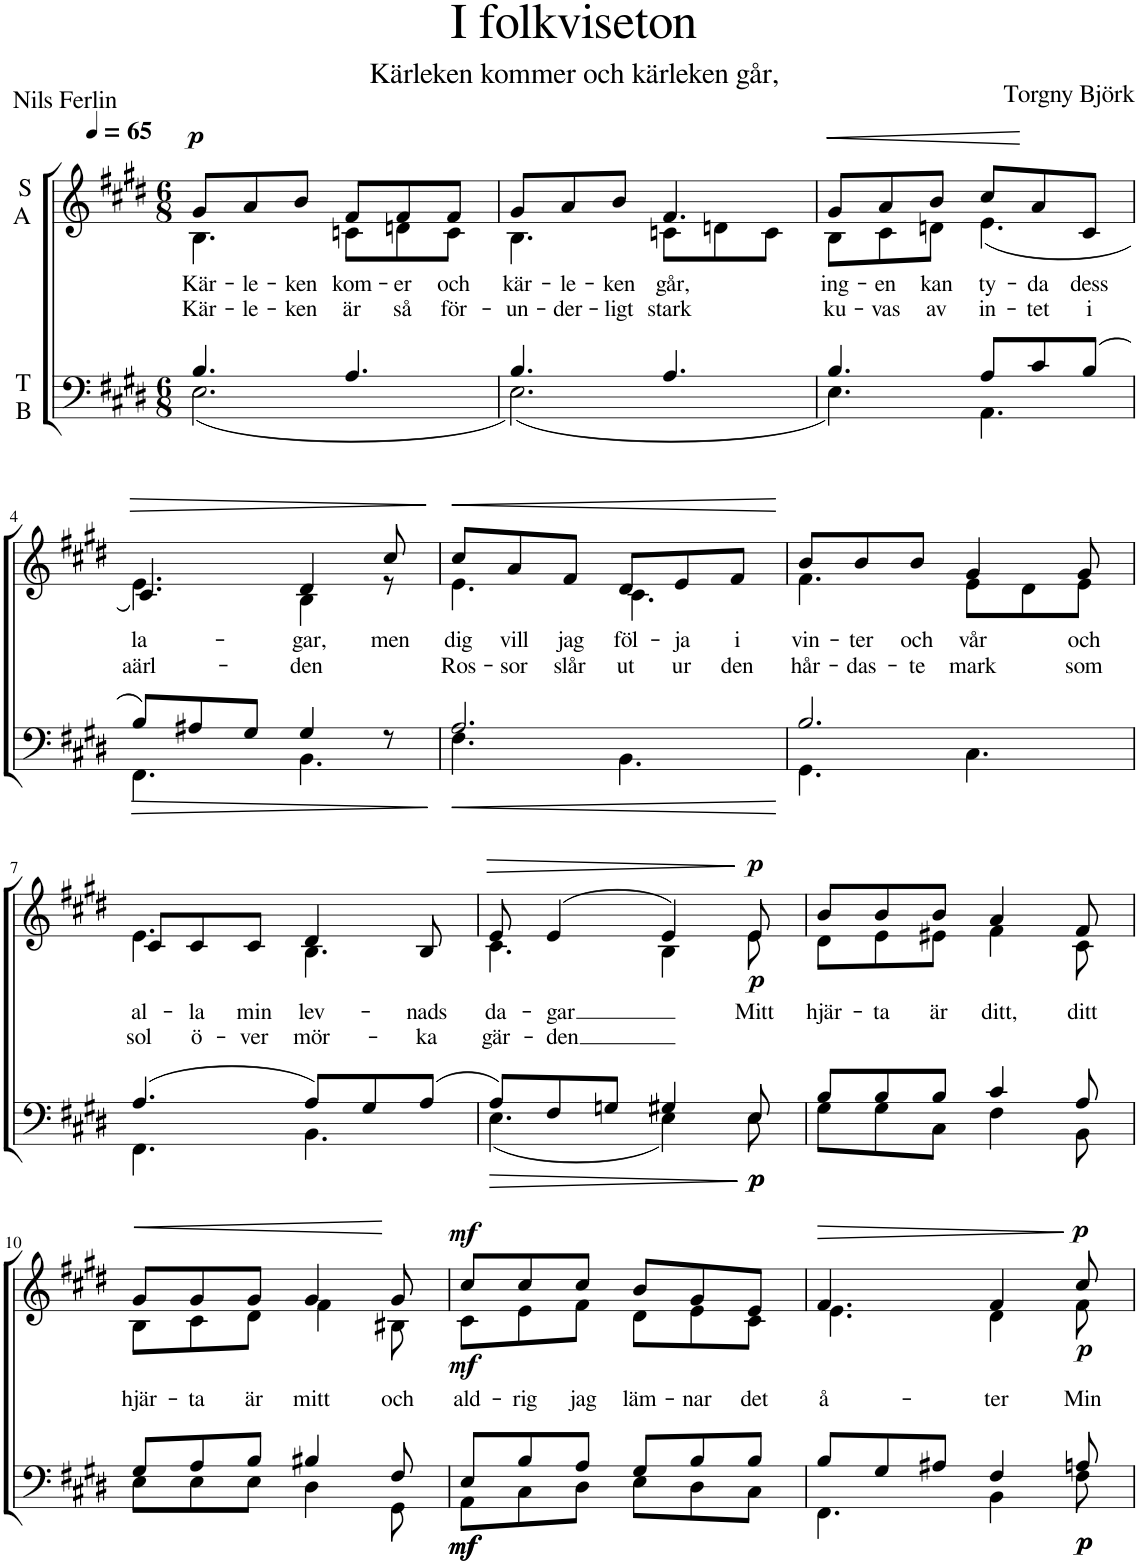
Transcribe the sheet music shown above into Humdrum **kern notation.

**kern	**dynam	**kern	**text	**text	**dynam
*part2	*part2	*part1	*part1	*part1	*part1
*staff2	*staff2	*staff1	*staff1	*staff1	*staff1
*I"T B	*	*I"S A	*	*	*
*clefF4	*	*clefG2	*	*	*
*k[f#c#g#d#]	*	*k[f#c#g#d#]	*	*	*
*M6/8	*	*M6/8	*	*	*
*MM65	*	*MM65	*	*	*
=1	=1	=1	=1	=1	=1
*^	*	*	*	*	*
!	!	!	!	!LO:LY:b	!LO:LY:b	!LO:DY:a
*	*	*	*^	*	*	*
4.B/	(2.E\	.	8g#/L	4.B\	Kär-	Kär-	p
!	!	!	!	!	!LO:LY:b	!LO:LY:b	!
.	.	.	8a/	.	-le-	-le-	.
!	!	!	!	!	!LO:LY:b	!LO:LY:b	!
.	.	.	8b/J	.	-ken	-ken	.
!	!	!	!	!	!LO:LY:b	!LO:LY:b	!
4.A/	.	.	8f#/L	8cn\L	kom-	är	.
!	!	!	!	!	!LO:LY:b	!LO:LY:b	!
.	.	.	8f#/	8dn\	-er	så	.
!	!	!	!	!	!LO:LY:b	!LO:LY:b	!
.	.	.	8f#/J	8c\J	och	för-	.
=2	=2	=2	=2	=2	=2	=2	=2
!	!	!	!	!	!LO:LY:b	!LO:LY:b	!
4.B/	(2.E\)	.	8g#/L	4.B\	kär-	-un-	.
!	!	!	!	!	!LO:LY:b	!LO:LY:b	!
.	.	.	8a/	.	-le-	-der-	.
!	!	!	!	!	!LO:LY:b	!LO:LY:b	!
.	.	.	8b/J	.	-ken	-ligt	.
!	!	!	!	!	!LO:LY:b	!LO:LY:b	!
4.A/	.	.	4.f#/	8cn\L	går,	stark	.
.	.	.	.	8dn\	.	.	.
.	.	.	.	8c\J	.	.	.
=3	=3	=3	=3	=3	=3	=3	=3
!	!	!	!	!	!LO:LY:b	!LO:LY:b	!LO:HP:b
4.B/	4.E\)	.	8g#/L	8B\L	ing-	ku-	<
!	!	!	!	!	!LO:LY:b	!LO:LY:b	!
.	.	.	8a/	8c#\	-en	-vas	.
!	!	!	!	!	!LO:LY:b	!LO:LY:b	!
.	.	.	8b/J	8dn\J	kan	av	.
!	!	!	!	!	!LO:LY:b	!LO:LY:b	!
8A/L	4.AA\	.	8cc#/L	(4.e\	ty-	in-	.
!	!	!	!	!	!LO:LY:b	!LO:LY:b	!
8c#/	.	.	8a/	.	-da	-tet	[
!	!	!	!	!	!LO:LY:b	!LO:LY:b	!
(8B/J	.	.	8c#/J	.	dess	i	.
!!LO:LB:g=z	!!
=4	=4	=4	=4	=4	=4	=4	=4
!	!	!LO:HP:b	!	!	!LO:LY:b	!LO:LY:b	!LO:HP:b
8B/L)	4.FF#\	>	4.c#/	4.e\)	la-	aärl-	>
8A#X/	.	.	.	.	.	.	.
8G#/J	.	.	.	.	.	.	.
!	!	!	!	!	!LO:LY:b	!LO:LY:b	!
4G#/	4.BB\	.	4d#/	4B\	-gar,	-den	.
!	!	!	!	!	!LO:LY:b	!	!
8r	.	.	8cc#/	8r	men	.	.
*v	*v	*	*	*	*	*	*
*	*	*v	*v	*	*	*
.	]	.	.	.	]
=5	=5	=5	=5	=5	=5
!	!LO:HP:b	!	!LO:LY:b	!LO:LY:b	!LO:HP:b
*^	*	*^	*	*	*
2.A/	4.F#\	<	8cc#/L	4.e\	dig	Ros-	<
!	!	!	!	!	!LO:LY:b	!LO:LY:b	!
.	.	.	8a/	.	vill	-sor	.
!	!	!	!	!	!LO:LY:b	!LO:LY:b	!
.	.	.	8f#/J	.	jag	slår	.
!	!	!	!	!	!LO:LY:b	!LO:LY:b	!
.	4.BB\	.	8d#/L	4.c#\	föl-	ut	.
!	!	!	!	!	!LO:LY:b	!LO:LY:b	!
.	.	.	8e/	.	-ja	ur	.
!	!	!	!	!	!LO:LY:b	!LO:LY:b	!
.	.	.	8f#/J	.	i	den	.
*v	*v	*	*	*	*	*	*
*	*	*v	*v	*	*	*
.	[	.	.	.	[
=6	=6	=6	=6	=6	=6
*^	*	*	*	*	*
!	!	!	!	!LO:LY:b	!LO:LY:b	!
*	*	*	*^	*	*	*
2.B/	4.GG#\	.	8b/L	4.f#\	vin-	hår-	.
!	!	!	!	!	!LO:LY:b	!LO:LY:b	!
.	.	.	8b/	.	-ter	-das-	.
!	!	!	!	!	!LO:LY:b	!LO:LY:b	!
.	.	.	8b/J	.	och	-te	.
!	!	!	!	!	!LO:LY:b	!LO:LY:b	!
.	4.C#\	.	4g#/	8e\L	vår	mark	.
.	.	.	.	8d#\	.	.	.
!	!	!	!	!	!LO:LY:b	!LO:LY:b	!
.	.	.	8g#/	8e\J	och	som	.
!!LO:LB:g=z	!!
=7	=7	=7	=7	=7	=7	=7	=7
!	!	!	!	!	!LO:LY:b	!LO:LY:b	!
(4.A/	4.FF#\	.	8c#/L	4.e\	al-	sol	.
!	!	!	!	!	!LO:LY:b	!LO:LY:b	!
.	.	.	8c#/	.	-la	ö-	.
!	!	!	!	!	!LO:LY:b	!LO:LY:b	!
.	.	.	8c#/J	.	min	-ver	.
!	!	!	!	!	!LO:LY:b	!LO:LY:b	!
8A/L)	4.BB\	.	4d#/	4.B\	lev-	mör-	.
8G#/	.	.	.	.	.	.	.
!	!	!	!	!	!LO:LY:b	!LO:LY:b	!
(8A/J	.	.	8B/	.	-nads	-ka	.
=8	=8	=8	=8	=8	=8	=8	=8
!	!	!LO:HP:b	!	!	!LO:LY:b	!LO:LY:b	!LO:HP:b
8A/L)	(4.E\	>	8e/	4.c#\	da-	gär-	>
!	!	!	!	!	!LO:LY:b	!LO:LY:b	!
8F#/	.	.	(4e/	.	-gar	-den	.
8Gn/J	.	.	.	.	.	.	.
4G#X/	4E\)	.	4e/)	4B\	.	.	.
!	!	!LO:DY:n=1:b	!	!	!LO:LY:b	!	!
!	!	!LO:DY:n=2:b	!	!	!	!	!LO:DY:n=1:a
!	!	!	!	!	!	!	!LO:DY:n=2:b
8E/	8E\	] p p	8e/	8e\	Mitt	.	] p p
=9	=9	=9	=9	=9	=9	=9	=9
!	!	!	!	!	!LO:LY:b	!	!
8B/L	8G#\L	.	8b/L	8d#\L	hjär-	.	.
!	!	!	!	!	!LO:LY:b	!	!
8B/	8G#\	.	8b/	8e\	-ta	.	.
!	!	!	!	!	!LO:LY:b	!	!
8B/J	8C#\J	.	8b/J	8e#X\J	är	.	.
!	!	!	!	!	!LO:LY:b	!	!
4c#/	4F#\	.	4a/	4f#\	ditt,	.	.
!	!	!	!	!	!LO:LY:b	!	!
8A/	8BB\	.	8f#/	8c#\	ditt	.	.
!!LO:LB:g=z	!!
=10	=10	=10	=10	=10	=10	=10	=10
!	!	!	!	!	!LO:LY:b	!	!LO:HP:b
8G#/L	8E\L	.	8g#/L	8B\L	hjär-	.	<
!	!	!	!	!	!LO:LY:b	!	!
8A/	8E\	.	8g#/	8c#\	-ta	.	.
!	!	!	!	!	!LO:LY:b	!	!
8B/J	8E\J	.	8g#/J	8d#\J	är	.	.
!	!	!	!	!	!LO:LY:b	!	!
4B#X/	4D#\	.	4g#/	4f#\	mitt	.	.
!	!	!	!	!	!LO:LY:b	!	!
8F#/	8GG#\	.	8g#/	8B#X\	och	.	[
=11	=11	=11	=11	=11	=11	=11	=11
!	!	!LO:DY:b	!	!	!LO:LY:b	!	!
!	!	!LO:DY:n=1:b	!	!	!	!	!LO:DY:a
!	!	!	!	!	!	!	!LO:DY:n=1:b
8E/L	8AA\L	mf mf	8cc#/L	8c#\L	ald-	.	mf mf
!	!	!	!	!	!LO:LY:b	!	!
8B/	8C#\	.	8cc#/	8e\	-rig	.	.
!	!	!	!	!	!LO:LY:b	!	!
8A/J	8D#\J	.	8cc#/J	8f#\J	jag	.	.
!	!	!	!	!	!LO:LY:b	!	!
8G#/L	8E\L	.	8b/L	8d#\L	läm-	.	.
!	!	!	!	!	!LO:LY:b	!	!
8B/	8D#\	.	8g#/	8e\	-nar	.	.
!	!	!	!	!	!LO:LY:b	!	!
8B/J	8C#\J	.	8e/J	8c#\J	det	.	.
=12	=12	=12	=12	=12	=12	=12	=12
!	!	!	!	!	!LO:LY:b	!	!LO:HP:b
8B/L	4.FF#\	.	4.f#/	4.e\	å-	.	>
8G#/	.	.	.	.	.	.	.
8A#X/J	.	.	.	.	.	.	.
!	!	!	!	!	!LO:LY:b	!	!
4F#/	4BB\	.	4f#/	4d#\	-ter	.	.
!	!	!LO:DY:b	!	!	!LO:LY:b	!	!
!	!	!LO:DY:n=1:b	!	!	!	!	!LO:DY:n=1:a
!	!	!	!	!	!	!	!LO:DY:n=2:b
8An/	8F#\	p p	8cc#/	8f#\	Min	.	] p p
*v	*v	*	*	*	*	*	*
*	*	*v	*v	*	*	*
=	=	=	=	=	=
*-	*-	*-	*-	*-	*-
